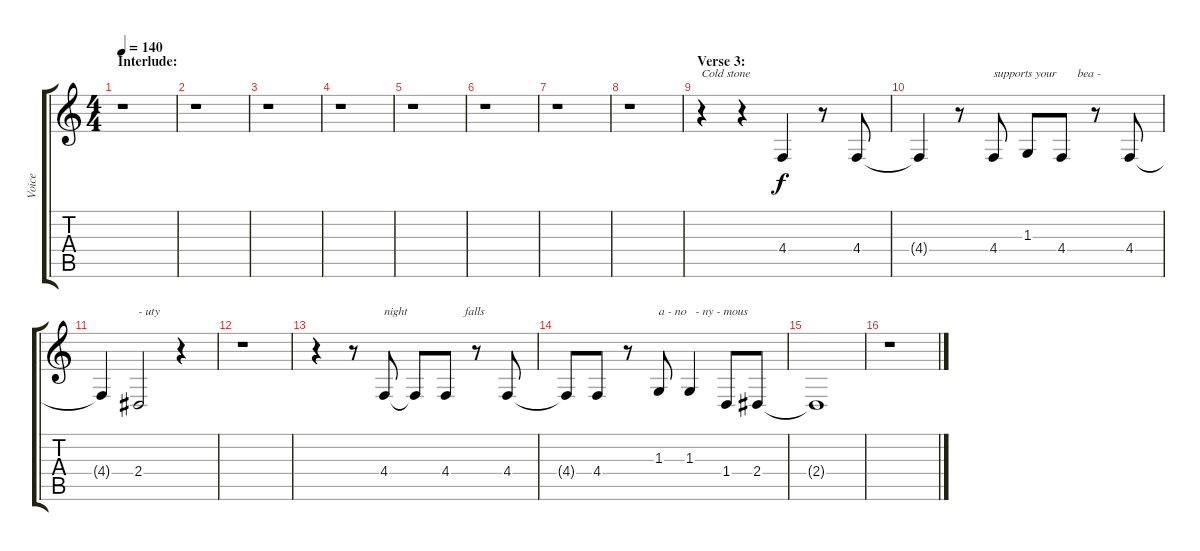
\track ("Voice" "Voice") {instrument violin}
\staff {score tabs}
\tuning (Eb4 Bb3 Gb3 Db3 Ab2 Eb2) {hide}
\ts (4 4)
\section ("" "Interlude:")
\tempo 140
\clef g2
\ks c
r.1{dy f} |
r.1 |
r.1 |
r.1 |
r.1 |
r.1 |
r.1 |
r.1 |
\section ("" "Verse 3:")
r.4{txt "Cold stone"} r.4 4.4.4 r.8 4.4.8 |
4.4{t}.4 r.8 4.4.8{txt "supports your       bea -"} 1.3.8 4.4.8 r.8 4.4.8 |
4.4{t}.4 2.4.2{txt "- uty"} r.4 |
r.1 |
r.4 r.8 4.4.8{txt "night                   falls"} 4.4{t}.8 4.4.8 r.8 4.4.8 |
4.4{t}.8 4.4.8 r.8 1.3.8{txt "a - no   - ny - mous"} 1.3.4 1.4.8 2.4.8 |
2.4{t}.1 |
r.1
